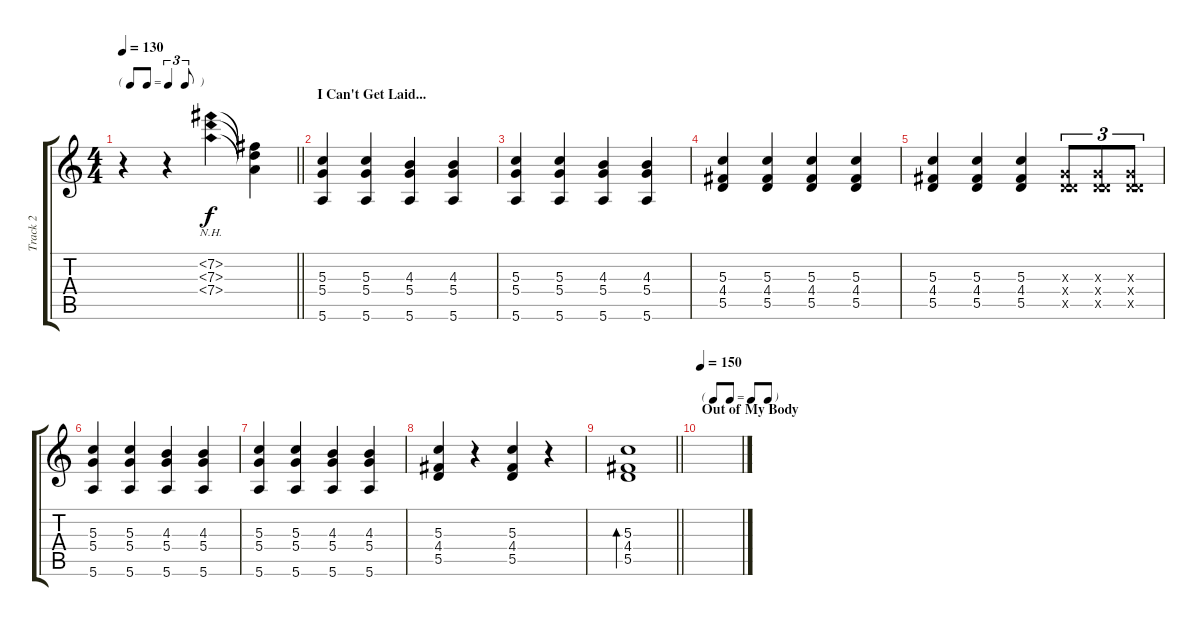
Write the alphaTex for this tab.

\track ("Track 2" "Track 2") {instrument distortionguitar}
\staff {score tabs}
\tuning (E4 B3 G3 D3 A2 E2) {hide}
\ts (4 4)
\tf triplet8th
\tempo 130
\clef g2
\barLineRight lightlight
\ks c
r.4{dy f} r.4 (7.2{nh} 7.3{nh} 7.4{nh}).4 (7.2{t} 7.3{t} 7.4{t}).4 |
\section ("" "I Can't Get Laid...")
(5.3 5.4 5.6).4 (5.3 5.4 5.6).4 (4.3 5.4 5.6).4 (4.3 5.4 5.6).4 |
(5.3 5.4 5.6).4 (5.3 5.4 5.6).4 (4.3 5.4 5.6).4 (4.3 5.4 5.6).4 |
(5.3 4.4 5.5).4 (5.3 4.4 5.5).4 (5.3 4.4 5.5).4 (5.3 4.4 5.5).4 |
(5.3 4.4 5.5).4 (5.3 4.4 5.5).4 (5.3 4.4 5.5).4 (0.3{x} 0.4{x} 5.5{x}).8{tu (3 2)} (0.3{x} 0.4{x} 5.5{x}).8{tu (3 2)} (0.3{x} 0.4{x} 5.5{x}).8{tu (3 2)} |
(5.3 5.4 5.6).4 (5.3 5.4 5.6).4 (4.3 5.4 5.6).4 (4.3 5.4 5.6).4 |
(5.3 5.4 5.6).4 (5.3 5.4 5.6).4 (4.3 5.4 5.6).4 (4.3 5.4 5.6).4 |
(5.3 4.4 5.5).4 r.4 (5.3 4.4 5.5).4 r.4 |
\barLineRight lightlight
(5.3 4.4 5.5).1{bd 120} |
\tf none
\section ("" "Out of My Body")
\tempo 150
